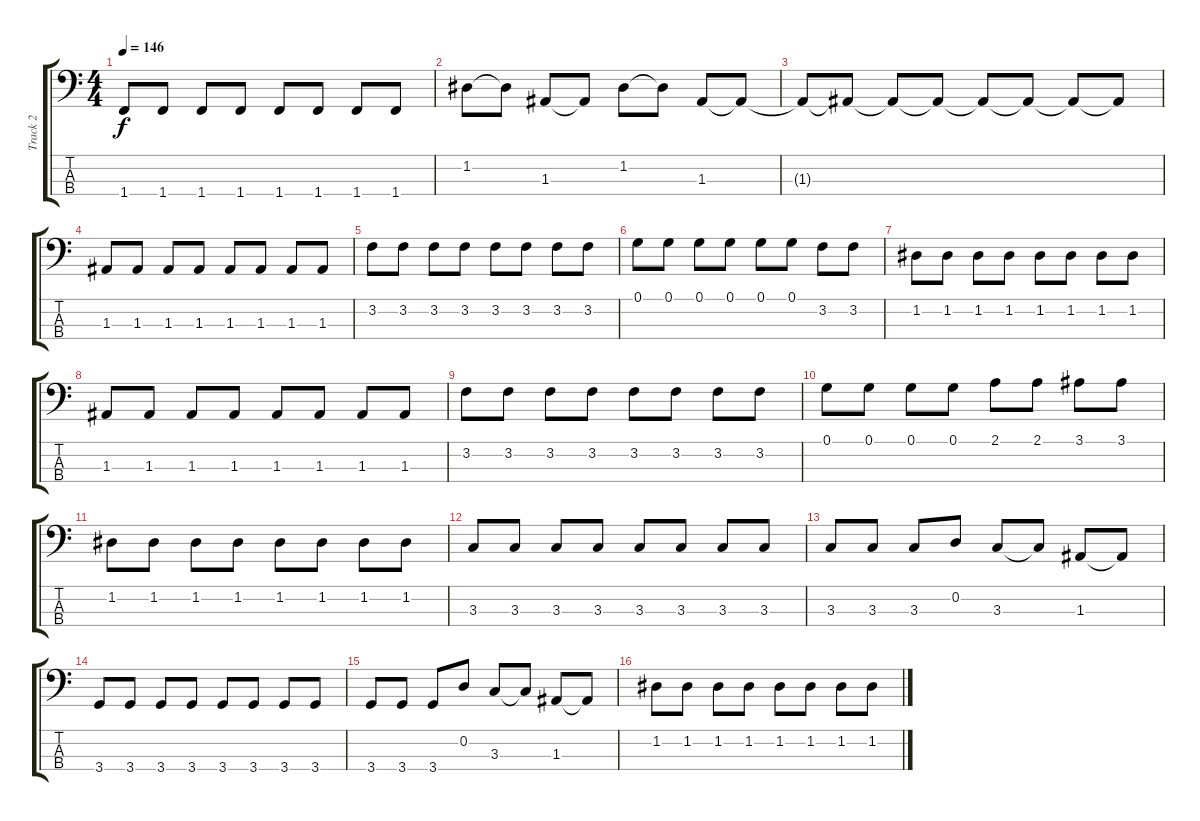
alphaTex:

\track ("Track 2" "Track 2") {instrument electricbasspick}
\staff {score tabs}
\tuning (G2 D2 A1 E1) {hide}
\ts (4 4)
\tempo 146
\clef f4
\ks c
1.4.8{dy f} 1.4.8 1.4.8 1.4.8 1.4.8 1.4.8 1.4.8 1.4.8 |
1.2.8 1.2{t}.8 1.3.8 1.3{t}.8 1.2.8 1.2{t}.8 1.3.8 1.3{t}.8 |
1.3{t}.8 1.3{t}.8 1.3{t}.8 1.3{t}.8 1.3{t}.8 1.3{t}.8 1.3{t}.8 1.3{t}.8 |
1.3.8 1.3.8 1.3.8 1.3.8 1.3.8 1.3.8 1.3.8 1.3.8 |
3.2.8 3.2.8 3.2.8 3.2.8 3.2.8 3.2.8 3.2.8 3.2.8 |
0.1.8 0.1.8 0.1.8 0.1.8 0.1.8 0.1.8 3.2.8 3.2.8 |
1.2.8 1.2.8 1.2.8 1.2.8 1.2.8 1.2.8 1.2.8 1.2.8 |
1.3.8 1.3.8 1.3.8 1.3.8 1.3.8 1.3.8 1.3.8 1.3.8 |
3.2.8 3.2.8 3.2.8 3.2.8 3.2.8 3.2.8 3.2.8 3.2.8 |
0.1.8 0.1.8 0.1.8 0.1.8 2.1.8 2.1.8 3.1.8 3.1.8 |
1.2.8 1.2.8 1.2.8 1.2.8 1.2.8 1.2.8 1.2.8 1.2.8 |
3.3.8 3.3.8 3.3.8 3.3.8 3.3.8 3.3.8 3.3.8 3.3.8 |
3.3.8 3.3.8 3.3.8 0.2.8 3.3.8 3.3{t}.8 1.3.8 1.3{t}.8 |
3.4.8 3.4.8 3.4.8 3.4.8 3.4.8 3.4.8 3.4.8 3.4.8 |
3.4.8 3.4.8 3.4.8 0.2.8 3.3.8 3.3{t}.8 1.3.8 1.3{t}.8 |
1.2.8 1.2.8 1.2.8 1.2.8 1.2.8 1.2.8 1.2.8 1.2.8
